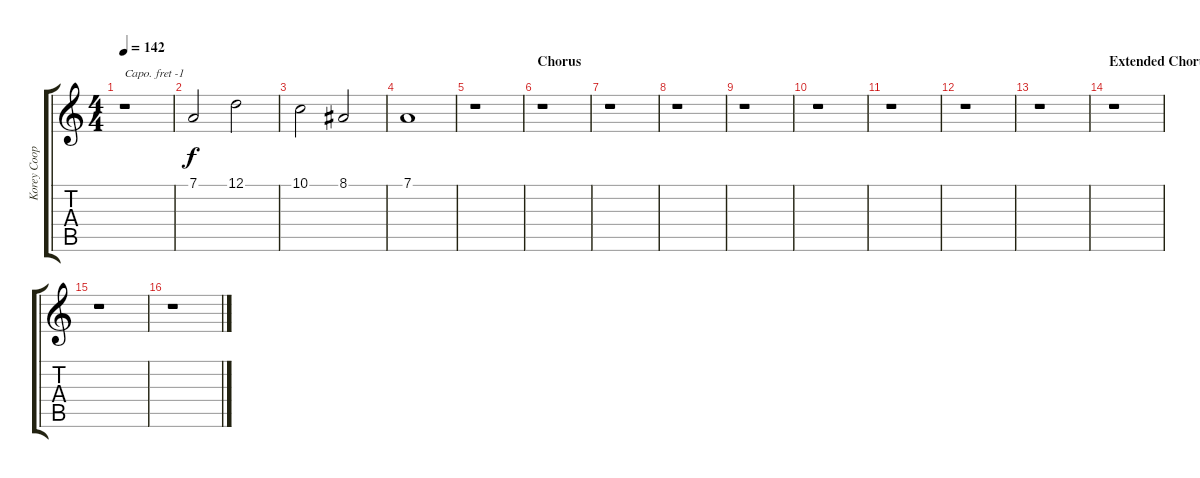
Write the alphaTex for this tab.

\track ("Korey Cooper (Keyboards 2)" "Korey Coop") {instrument stringensemble1}
\staff {score tabs}
\capo -1
\tuning (Eb4 Bb3 Gb3 Db3 Ab2 Db2) {hide}
\ts (4 4)
\tempo 142
\clef g2
\ks c
r.1{dy f} |
7.1.2 12.1.2 |
10.1.2 8.1.2 |
7.1.1 |
r.1 |
\section ("" "Chorus")
r.1 |
r.1 |
r.1 |
r.1 |
r.1 |
r.1 |
r.1 |
r.1 |
\section ("" "Extended Chorus")
r.1 |
r.1 |
r.1
